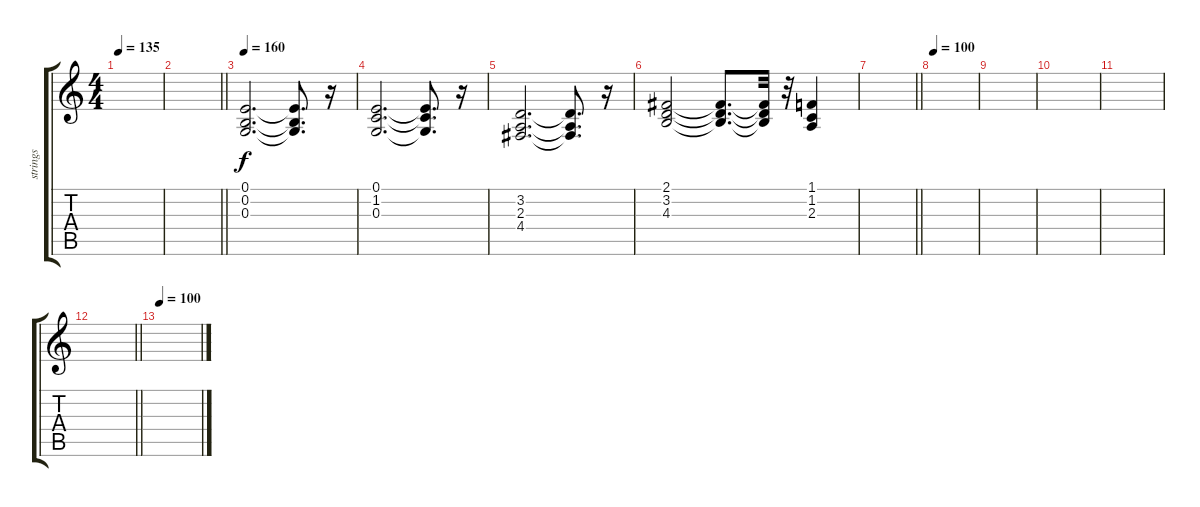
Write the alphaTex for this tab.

\track ("strings" "strings") {instrument stringensemble1}
\staff {score tabs}
\tuning (E4 B3 G3 D3 A2 E2) {hide}
\ts (4 4)
\tempo 135
\clef g2
\ks c
|
\barLineRight lightlight
|
\section ("" "")
\tempo 160
(0.1 0.2 0.3).2{d} (0.1{t} 0.2{t} 0.3{t}).8{d} r.16 |
(0.1 1.2 0.3).2{d} (0.1{t} 1.2{t} 0.3{t}).8{d} r.16 |
(3.2 2.3 4.4).2{d} (3.2{t} 2.3{t} 4.4{t}).8{d} r.16 |
(2.1 3.2 4.3).2 (2.1{t} 3.2{t} 4.3{t}).8{d} (2.1{t} 3.2{t} 4.3{t}).32 r.32 (1.1 1.2 2.3).4 |
\barLineRight lightlight
|
\section ("" "")
\tempo 100
|
|
|
|
\barLineRight lightlight
|
\section ("" "")
\tempo 100
